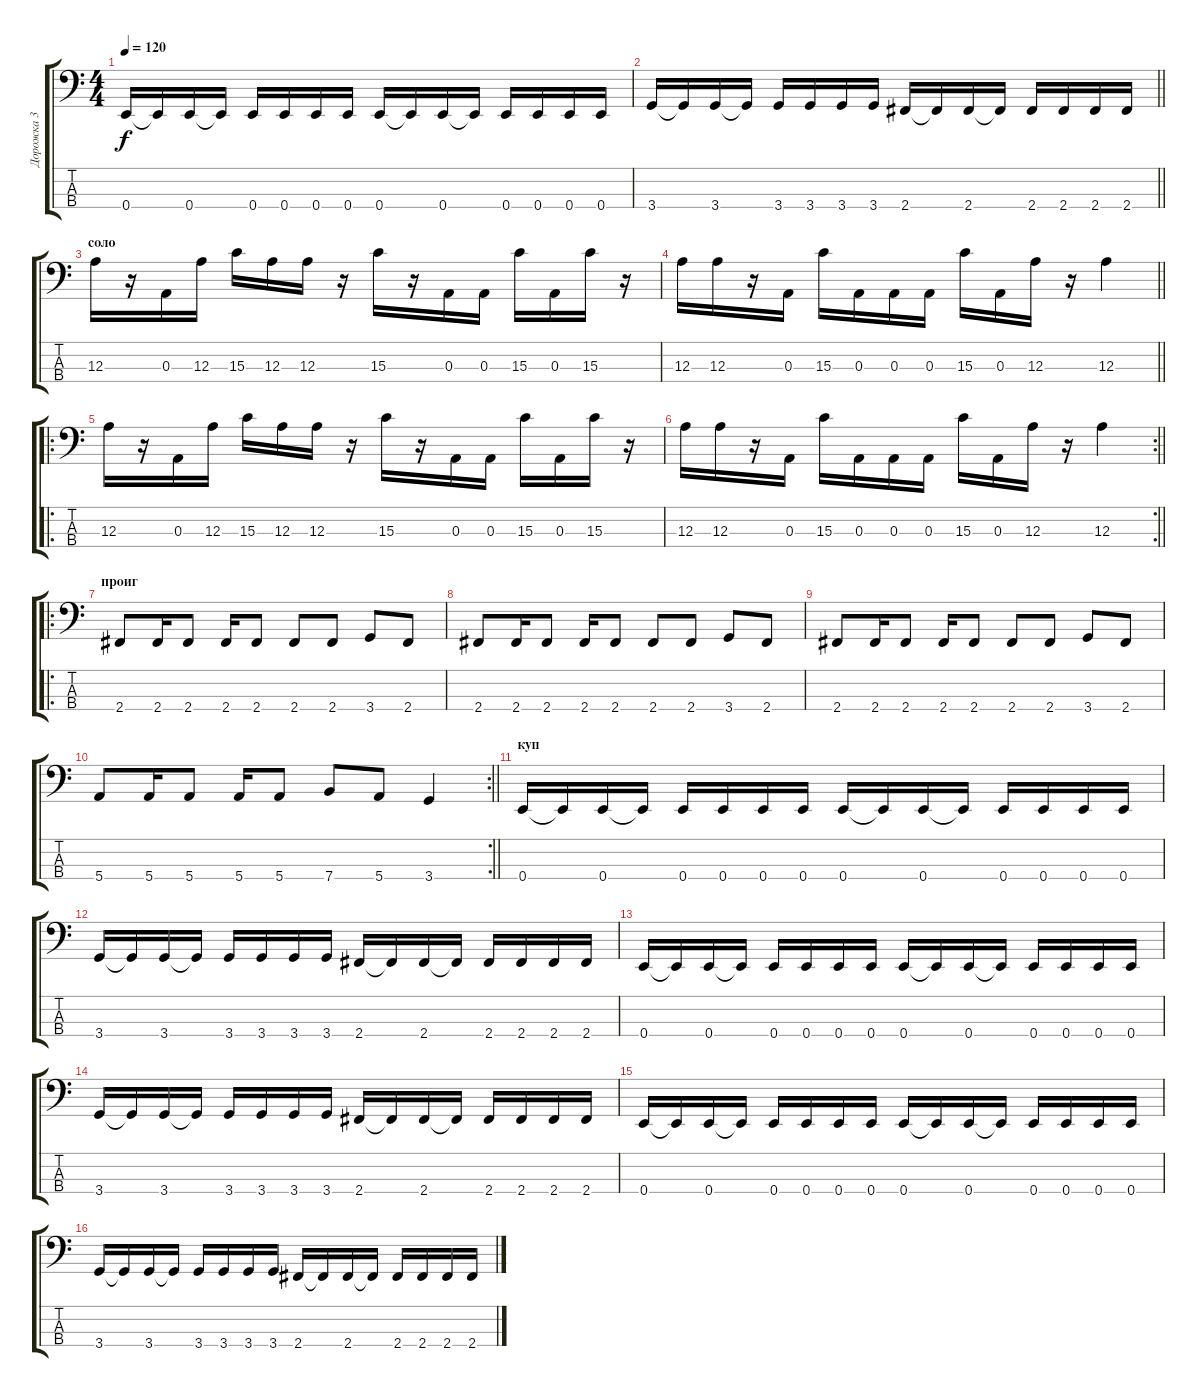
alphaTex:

\track ("Дорожка 3" "Дорожка 3") {instrument electricbassfinger}
\staff {score tabs}
\tuning (G2 D2 A1 E1) {hide}
\ts (4 4)
\tempo 120
\clef f4
\ks c
0.4.16{dy f} 0.4{t}.16 0.4.16 0.4{t}.16 0.4.16 0.4.16 0.4.16 0.4.16 0.4.16 0.4{t}.16 0.4.16 0.4{t}.16 0.4.16 0.4.16 0.4.16 0.4.16 |
\barLineRight lightlight
3.4.16 3.4{t}.16 3.4.16 3.4{t}.16 3.4.16 3.4.16 3.4.16 3.4.16 2.4.16 2.4{t}.16 2.4.16 2.4{t}.16 2.4.16 2.4.16 2.4.16 2.4.16 |
\section ("" "соло")
12.3.16 r.16 0.3.16 12.3.16 15.3.16 12.3.16 12.3.16 r.16 15.3.16 r.16 0.3.16 0.3.16 15.3.16 0.3.16 15.3.16 r.16 |
\barLineRight lightlight
12.3.16 12.3.16 r.16 0.3.16 15.3.16 0.3.16 0.3.16 0.3.16 15.3.16 0.3.16 12.3.16 r.16 12.3.4 |
\ro
12.3.16 r.16 0.3.16 12.3.16 15.3.16 12.3.16 12.3.16 r.16 15.3.16 r.16 0.3.16 0.3.16 15.3.16 0.3.16 15.3.16 r.16 |
\rc 2
\barLineRight lightlight
12.3.16 12.3.16 r.16 0.3.16 15.3.16 0.3.16 0.3.16 0.3.16 15.3.16 0.3.16 12.3.16 r.16 12.3.4 |
\ro
\section ("" "проиг")
2.4.8 2.4.16 2.4.8 2.4.16 2.4.8 2.4.8 2.4.8 3.4.8 2.4.8 |
2.4.8 2.4.16 2.4.8 2.4.16 2.4.8 2.4.8 2.4.8 3.4.8 2.4.8 |
2.4.8 2.4.16 2.4.8 2.4.16 2.4.8 2.4.8 2.4.8 3.4.8 2.4.8 |
\rc 2
\barLineRight lightlight
5.4.8 5.4.16 5.4.8 5.4.16 5.4.8 7.4.8 5.4.8 3.4.4 |
\section ("" "куп")
0.4.16 0.4{t}.16 0.4.16 0.4{t}.16 0.4.16 0.4.16 0.4.16 0.4.16 0.4.16 0.4{t}.16 0.4.16 0.4{t}.16 0.4.16 0.4.16 0.4.16 0.4.16 |
3.4.16 3.4{t}.16 3.4.16 3.4{t}.16 3.4.16 3.4.16 3.4.16 3.4.16 2.4.16 2.4{t}.16 2.4.16 2.4{t}.16 2.4.16 2.4.16 2.4.16 2.4.16 |
0.4.16 0.4{t}.16 0.4.16 0.4{t}.16 0.4.16 0.4.16 0.4.16 0.4.16 0.4.16 0.4{t}.16 0.4.16 0.4{t}.16 0.4.16 0.4.16 0.4.16 0.4.16 |
3.4.16 3.4{t}.16 3.4.16 3.4{t}.16 3.4.16 3.4.16 3.4.16 3.4.16 2.4.16 2.4{t}.16 2.4.16 2.4{t}.16 2.4.16 2.4.16 2.4.16 2.4.16 |
0.4.16 0.4{t}.16 0.4.16 0.4{t}.16 0.4.16 0.4.16 0.4.16 0.4.16 0.4.16 0.4{t}.16 0.4.16 0.4{t}.16 0.4.16 0.4.16 0.4.16 0.4.16 |
3.4.16 3.4{t}.16 3.4.16 3.4{t}.16 3.4.16 3.4.16 3.4.16 3.4.16 2.4.16 2.4{t}.16 2.4.16 2.4{t}.16 2.4.16 2.4.16 2.4.16 2.4.16
